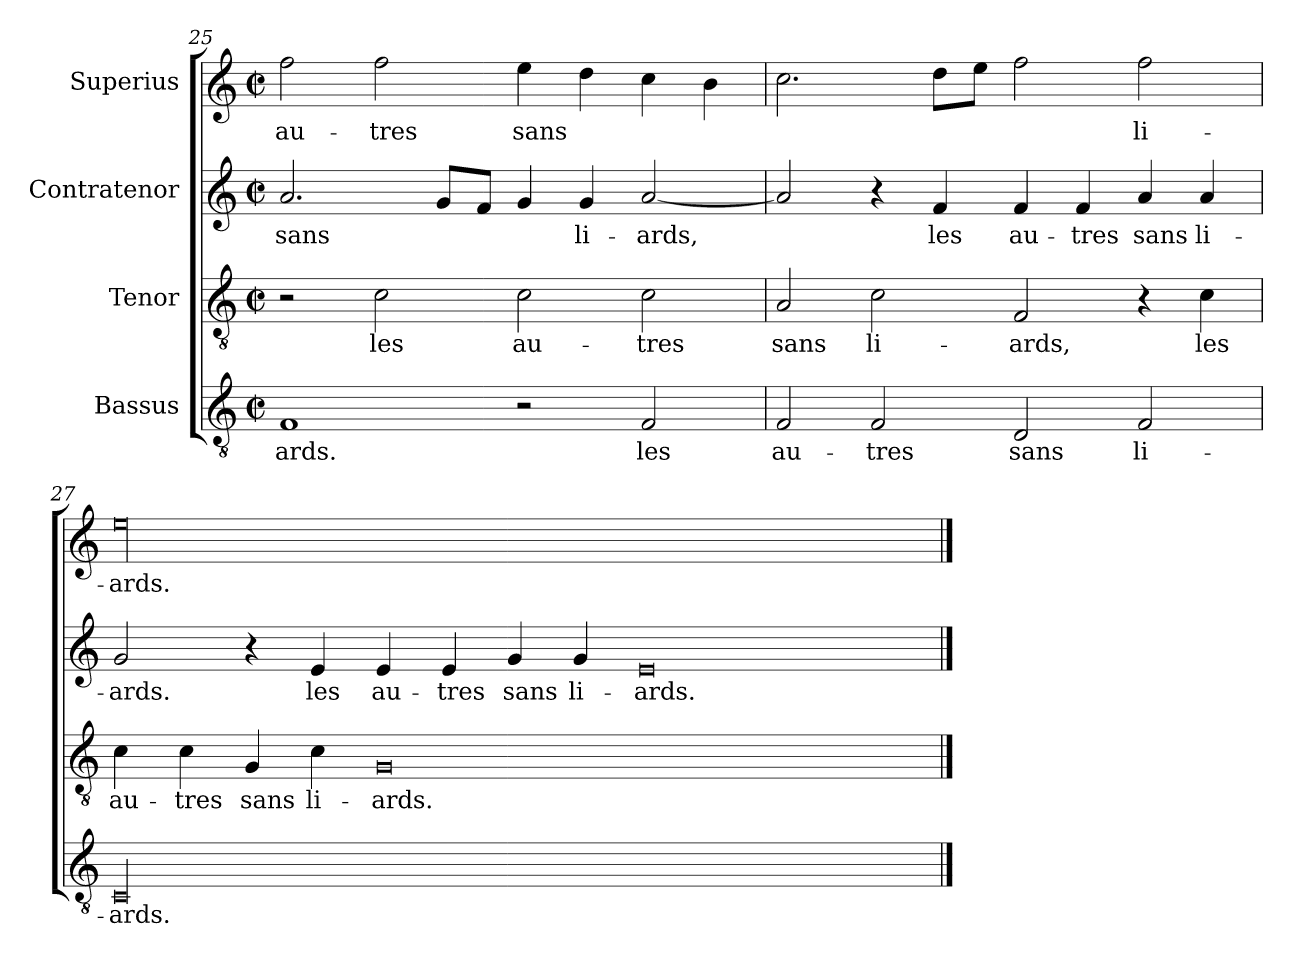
**kern	**text	**kern	**text	**kern	**text	**kern	**text
*part4	*part4	*part3	*part3	*part2	*part2	*part1	*part1
*staff4	*staff4	*staff3	*staff3	*staff2	*staff2	*staff1	*staff1
*I"Bassus	*	*I"Tenor	*	*I"Contratenor	*	*I"Superius	*
!!LO:LB:g=z
*clefGv2	*	*clefGv2	*	*clefG2	*	*clefG2	*
*k[]	*	*k[]	*	*k[]	*	*k[]	*
*C:	*	*C:	*	*C:	*	*C:	*
*M2/2	*	*M2/2	*	*M2/2	*	*M2/2	*
*met(c|)	*	*met(c|)	*	*met(c|)	*	*met(c|)	*
=25	=25	=25	=25	=25	=25	=25	=25
1F/	-ards.	2r	.	2.a/	sans	2ff\	au-
.	.	2c\	les	.	.	2ff\	-tres
.	.	.	.	8g/L	.	.	.
.	.	.	.	8f/J	.	.	.
2r	.	2c\	au-	4g/	.	4ee\	sans
.	.	.	.	4g/	li-	4dd\	.
2F/	les	2c\	-tres	[2a/	-ards,	4cc\	.
.	.	.	.	.	.	4b\	.
=26	=26	=26	=26	=26	=26	=26	=26
2F/	au-	2A/	sans	2a/]	.	2.cc\	.
2F/	-tres	2c\	li-	4r	.	.	.
.	.	.	.	4f/	les	8dd\L	.
.	.	.	.	.	.	8ee\J	.
2D/	sans	2F/	-ards,	4f/	au-	2ff\	.
.	.	.	.	4f/	-tres	.	.
2F/	li-	4r	.	4a/	sans	2ff\	li-
.	.	4c\	les	4a/	li-	.	.
=27	=27	=27	=27	=27	=27	=27	=27
00C/	-ards.	4c\	au-	2g/	-ards.	00ee\	-ards.
.	.	4c\	-tres	.	.	.	.
.	.	4G/	sans	4r	.	.	.
.	.	4c\	li-	4e/	les	.	.
.	.	0G/	-ards.	4e/	au-	.	.
.	.	.	.	4e/	-tres	.	.
.	.	.	.	4g/	sans	.	.
.	.	.	.	4g/	li-	.	.
.	.	.	.	0e/	-ards.	.	.
.	.	1ryy	.	.	.	.	.
==	==	==	==	==	==	==	==
*-	*-	*-	*-	*-	*-	*-	*-
